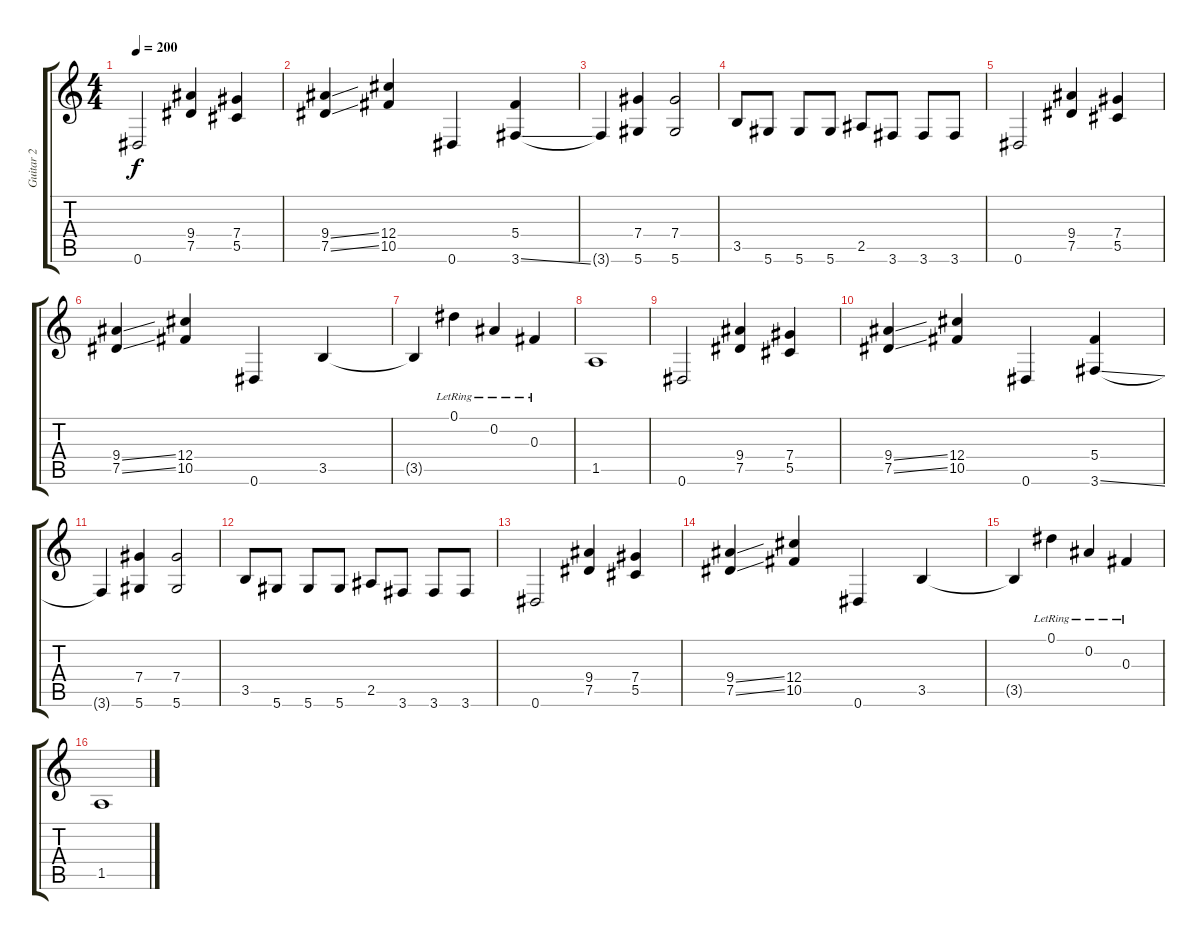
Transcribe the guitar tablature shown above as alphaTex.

\track ("Guitar 2" "Guitar 2") {instrument overdrivenguitar}
\staff {score tabs}
\tuning (Eb4 Bb3 Gb3 Db3 Ab2 Eb2) {hide}
\ts (4 4)
\tempo 200
\clef g2
\ks c
0.6.2{dy f} (9.4 7.5).4 (7.4 5.5).4 |
(9.4{ss} 7.5{ss}).4 (12.4 10.5).4 0.6.4 (5.4 3.6{ss}).4 |
3.6{t}.4 (7.4 5.6).4 (7.4 5.6).2 |
3.5.8 5.6.8 5.6.8 5.6.8 2.5.8 3.6.8 3.6.8 3.6.8 |
0.6.2 (9.4 7.5).4 (7.4 5.5).4 |
(9.4{ss} 7.5{ss}).4 (12.4 10.5).4 0.6.4 3.5.4 |
3.5{t}.4 0.1{lr}.4 0.2{lr}.4 0.3{lr}.4 |
1.5.1 |
0.6.2 (9.4 7.5).4 (7.4 5.5).4 |
(9.4{ss} 7.5{ss}).4 (12.4 10.5).4 0.6.4 (5.4 3.6{ss}).4 |
3.6{t}.4 (7.4 5.6).4 (7.4 5.6).2 |
3.5.8 5.6.8 5.6.8 5.6.8 2.5.8 3.6.8 3.6.8 3.6.8 |
0.6.2 (9.4 7.5).4 (7.4 5.5).4 |
(9.4{ss} 7.5{ss}).4 (12.4 10.5).4 0.6.4 3.5.4 |
3.5{t}.4 0.1{lr}.4 0.2{lr}.4 0.3{lr}.4 |
1.5.1
